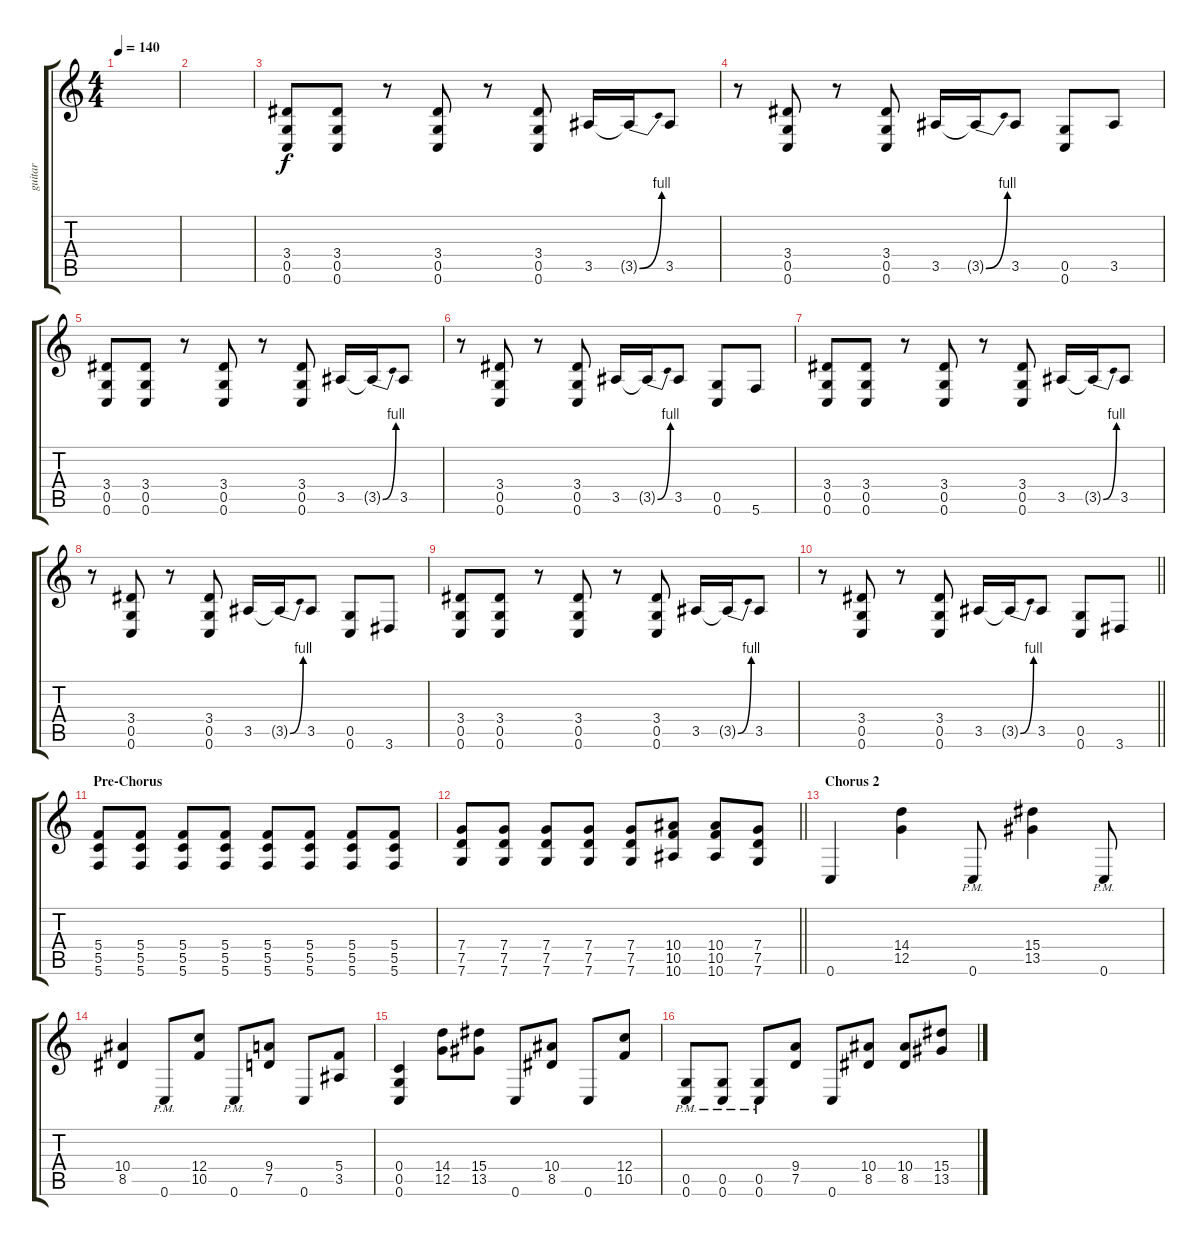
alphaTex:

\track ("guitar" "guitar") {instrument distortionguitar}
\staff {score tabs}
\tuning (D4 A3 F3 C3 G2 C2) {hide}
\ts (4 4)
\tempo 140
\clef g2
\ks c
|
|
(3.4 0.5 0.6).8 (3.4 0.5 0.6).8 r.8 (3.4 0.5 0.6).8 r.8 (3.4 0.5 0.6).8 3.5.16 3.5{be (bend 0 0 60 4) t}.16 3.5.8 |
r.8 (3.4 0.5 0.6).8 r.8 (3.4 0.5 0.6).8 3.5.16 3.5{be (bend 0 0 60 4) t}.16 3.5.8 (0.5 0.6).8 3.5.8 |
(3.4 0.5 0.6).8 (3.4 0.5 0.6).8 r.8 (3.4 0.5 0.6).8 r.8 (3.4 0.5 0.6).8 3.5.16 3.5{be (bend 0 0 60 4) t}.16 3.5.8 |
r.8 (3.4 0.5 0.6).8 r.8 (3.4 0.5 0.6).8 3.5.16 3.5{be (bend 0 0 60 4) t}.16 3.5.8 (0.5 0.6).8 5.6.8 |
(3.4 0.5 0.6).8 (3.4 0.5 0.6).8 r.8 (3.4 0.5 0.6).8 r.8 (3.4 0.5 0.6).8 3.5.16 3.5{be (bend 0 0 60 4) t}.16 3.5.8 |
r.8 (3.4 0.5 0.6).8 r.8 (3.4 0.5 0.6).8 3.5.16 3.5{be (bend 0 0 60 4) t}.16 3.5.8 (0.5 0.6).8 3.6.8 |
(3.4 0.5 0.6).8 (3.4 0.5 0.6).8 r.8 (3.4 0.5 0.6).8 r.8 (3.4 0.5 0.6).8 3.5.16 3.5{be (bend 0 0 60 4) t}.16 3.5.8 |
\barLineRight lightlight
r.8 (3.4 0.5 0.6).8 r.8 (3.4 0.5 0.6).8 3.5.16 3.5{be (bend 0 0 60 4) t}.16 3.5.8 (0.5 0.6).8 3.6.8 |
\section ("" "Pre-Chorus")
(5.4 5.5 5.6).8 (5.4 5.5 5.6).8 (5.4 5.5 5.6).8 (5.4 5.5 5.6).8 (5.4 5.5 5.6).8 (5.4 5.5 5.6).8 (5.4 5.5 5.6).8 (5.4 5.5 5.6).8 |
\barLineRight lightlight
(7.4 7.5 7.6).8 (7.4 7.5 7.6).8 (7.4 7.5 7.6).8 (7.4 7.5 7.6).8 (7.4 7.5 7.6).8 (10.4 10.5 10.6).8 (10.4 10.5 10.6).8 (7.4 7.5 7.6).8 |
\section ("" "Chorus 2")
0.6.4 (14.4 12.5).4 0.6{pm}.8 (15.4 13.5).4 0.6{pm}.8 |
(10.4 8.5).4 0.6{pm}.8 (12.4 10.5).8 0.6{pm}.8 (9.4 7.5).8 0.6.8 (5.4 3.5).8 |
(0.4 0.5 0.6).4 (14.4 12.5).8 (15.4 13.5).8 0.6.8 (10.4 8.5).8 0.6.8 (12.4 10.5).8 |
(0.5{pm} 0.6{pm}).8 (0.5{pm} 0.6{pm}).8 (0.5{pm} 0.6{pm}).8 (9.4 7.5).8 0.6.8 (10.4 8.5).8 (10.4 8.5).8 (15.4 13.5).8
